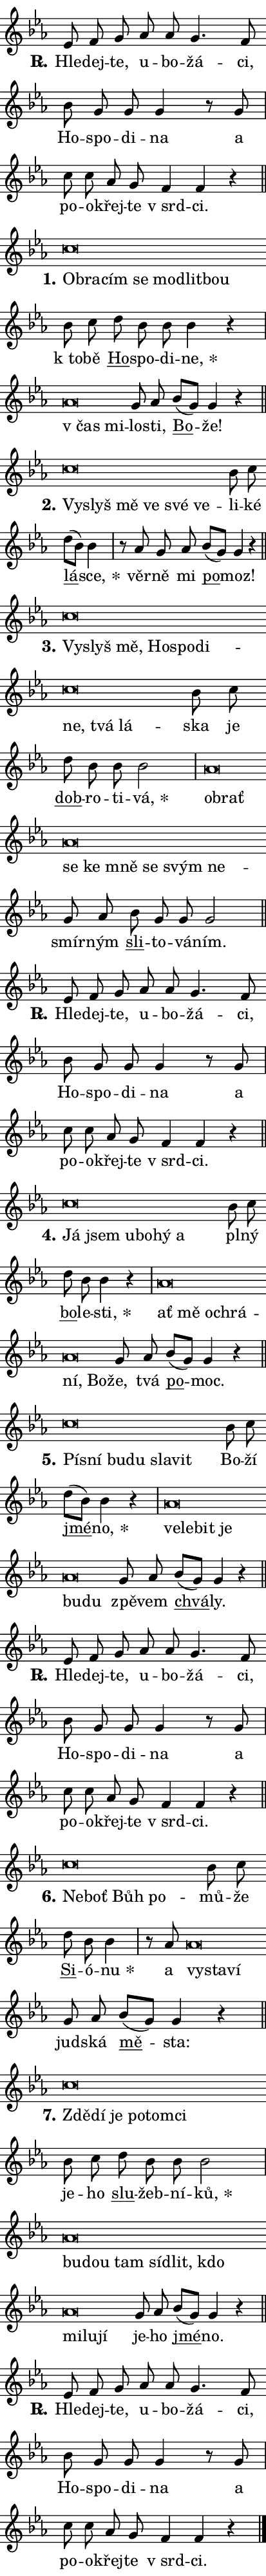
\version "2.22.1"
\header { tagline = "" }
\paper {
  indent = 0\cm
  top-margin = 0\cm
  right-margin = 0\cm
  bottom-margin = 0\cm
  left-margin = 0\cm
  paper-width = 7\cm
  page-breaking = #ly:one-page-breaking
  system-system-spacing.basic-distance = #11
  score-system-spacing.basic-distance = #11
  ragged-last = ##f
}


%% Author: Thomas Morley
%% https://lists.gnu.org/archive/html/lilypond-user/2020-05/msg00002.html
#(define (line-position grob)
"Returns position of @var[grob} in current system:
   @code{'start}, if at first time-step
   @code{'end}, if at last time-step
   @code{'middle} otherwise
"
  (let* ((col (ly:item-get-column grob))
         (ln (ly:grob-object col 'left-neighbor))
         (rn (ly:grob-object col 'right-neighbor))
         (col-to-check-left (if (ly:grob? ln) ln col))
         (col-to-check-right (if (ly:grob? rn) rn col))
         (break-dir-left
           (and
             (ly:grob-property col-to-check-left 'non-musical #f)
             (ly:item-break-dir col-to-check-left)))
         (break-dir-right
           (and
             (ly:grob-property col-to-check-right 'non-musical #f)
             (ly:item-break-dir col-to-check-right))))
        (cond ((eqv? 1 break-dir-left) 'start)
              ((eqv? -1 break-dir-right) 'end)
              (else 'middle))))

#(define (tranparent-at-line-position vctor)
  (lambda (grob)
  "Relying on @code{line-position} select the relevant enry from @var{vctor}.
Used to determine transparency,"
    (case (line-position grob)
      ((end) (not (vector-ref vctor 0)))
      ((middle) (not (vector-ref vctor 1)))
      ((start) (not (vector-ref vctor 2))))))

noteHeadBreakVisibility =
#(define-music-function (break-visibility)(vector?)
"Makes @code{NoteHead}s transparent relying on @var{break-visibility}"
#{
  \override NoteHead.transparent =
    #(tranparent-at-line-position break-visibility)
#})

#(define delete-ledgers-for-transparent-note-heads
  (lambda (grob)
    "Reads whether a @code{NoteHead} is transparent.
If so this @code{NoteHead} is removed from @code{'note-heads} from
@var{grob}, which is supposed to be @code{LedgerLineSpanner}.
As a result ledgers are not printed for this @code{NoteHead}"
    (let* ((nhds-array (ly:grob-object grob 'note-heads))
           (nhds-list
             (if (ly:grob-array? nhds-array)
                 (ly:grob-array->list nhds-array)
                 '()))
           ;; Relies on the transparent-property being done before
           ;; Staff.LedgerLineSpanner.after-line-breaking is executed.
           ;; This is fragile ...
           (to-keep
             (remove
               (lambda (nhd)
                 (ly:grob-property nhd 'transparent #f))
               nhds-list)))
      ;; TODO find a better method to iterate over grob-arrays, similiar
      ;; to filter/remove etc for lists
      ;; For now rebuilt from scratch
      (set! (ly:grob-object grob 'note-heads)  '())
      (for-each
        (lambda (nhd)
          (ly:pointer-group-interface::add-grob grob 'note-heads nhd))
        to-keep))))

hideNotes = {
  \noteHeadBreakVisibility #begin-of-line-visible
}
unHideNotes = {
  \noteHeadBreakVisibility #all-visible
}

% work-around for resetting accidentals
% https://lilypond.org/doc/v2.23/Documentation/notation/displaying-rhythms#unmetered-music
cadenzaMeasure = {
  \cadenzaOff
  \partial 1024 s1024
  \cadenzaOn
}

#(define-markup-command (accent layout props text) (markup?)
  "Underline accented syllable"
  (interpret-markup layout props
    #{\markup \override #'(offset . 4.3) \underline { #text }#}))

responsum = \markup \concat {
  "R" \hspace #-1.05 \path #0.1 #'((moveto 0 0.07) (lineto 0.9 0.8)) \hspace #0.05 "."
}

\layout {
    \context {
        \Staff
        \remove "Time_signature_engraver"
        \override LedgerLineSpanner.after-line-breaking = #delete-ledgers-for-transparent-note-heads
    }
    \context {
        \Voice {
            \override NoteHead.output-attributes = #'((class . "notehead"))
            \override Hairpin.height = #0.55
        }
    }
    \context {
        \Lyrics {
            \override StanzaNumber.output-attributes = #'((class . "stanzanumber"))
            \override LyricSpace.minimum-distance = #0.9
            \override LyricText.font-name = #"TeX Gyre Schola"
            \override LyricText.font-size = 1
            \override StanzaNumber.font-name = #"TeX Gyre Schola Bold"
            \override StanzaNumber.font-size = 1
        }
    }
}

% magnetic-lyrics.ily
%
%   written by
%     Jean Abou Samra <jean@abou-samra.fr>
%     Werner Lemberg <wl@gnu.org>
%
%   adapted by
%     Jiri Hon <jiri.hon@gmail.com>
%
% Version 2022-Apr-15

% https://www.mail-archive.com/lilypond-user@gnu.org/msg149350.html

#(define (Left_hyphen_pointer_engraver context)
   "Collect syllable-hyphen-syllable occurrences in lyrics and store
them in properties.  This engraver only looks to the left.  For
example, if the lyrics input is @code{foo -- bar}, it does the
following.

@itemize @bullet
@item
Set the @code{text} property of the @code{LyricHyphen} grob between
@q{foo} and @q{bar} to @code{foo}.

@item
Set the @code{left-hyphen} property of the @code{LyricText} grob with
text @q{foo} to the @code{LyricHyphen} grob between @q{foo} and
@q{bar}.
@end itemize

Use this auxiliary engraver in combination with the
@code{lyric-@/text::@/apply-@/magnetic-@/offset!} hook."
   (let ((hyphen #f)
         (text #f))
     (make-engraver
      (acknowledgers
       ((lyric-syllable-interface engraver grob source-engraver)
        (set! text grob)))
      (end-acknowledgers
       ((lyric-hyphen-interface engraver grob source-engraver)
        ;(when (not (grob::has-interface grob 'lyric-space-interface))
          (set! hyphen grob)));)
      ((stop-translation-timestep engraver)
       (when (and text hyphen)
         (ly:grob-set-object! text 'left-hyphen hyphen))
       (set! text #f)
       (set! hyphen #f)))))

#(define (lyric-text::apply-magnetic-offset! grob)
   "If the space between two syllables is less than the value in
property @code{LyricText@/.details@/.squash-threshold}, move the right
syllable to the left so that it gets concatenated with the left
syllable.

Use this function as a hook for
@code{LyricText@/.after-@/line-@/breaking} if the
@code{Left_@/hyphen_@/pointer_@/engraver} is active."
   (let ((hyphen (ly:grob-object grob 'left-hyphen #f)))
     (when hyphen
       (let ((left-text (ly:spanner-bound hyphen LEFT)))
         (when (grob::has-interface left-text 'lyric-syllable-interface)
           (let* ((common (ly:grob-common-refpoint grob left-text X))
                  (this-x-ext (ly:grob-extent grob common X))
                  (left-x-ext
                   (begin
                     ;; Trigger magnetism for left-text.
                     (ly:grob-property left-text 'after-line-breaking)
                     (ly:grob-extent left-text common X)))
                  ;; `delta` is the gap width between two syllables.
                  (delta (- (interval-start this-x-ext)
                            (interval-end left-x-ext)))
                  (details (ly:grob-property grob 'details))
                  (threshold (assoc-get 'squash-threshold details 0.2)))
             (when (< delta threshold)
               (let* (;; We have to manipulate the input text so that
                      ;; ligatures crossing syllable boundaries are not
                      ;; disabled.  For languages based on the Latin
                      ;; script this is essentially a beautification.
                      ;; However, for non-Western scripts it can be a
                      ;; necessity.
                      (lt (ly:grob-property left-text 'text))
                      (rt (ly:grob-property grob 'text))
                      (is-space (grob::has-interface hyphen 'lyric-space-interface))
                      (space (if is-space " " ""))
                      (space-markup (grob-interpret-markup grob " "))
                      (space-size (interval-length (ly:stencil-extent space-markup X)))
                      (extra-delta (if is-space space-size 0))
                      ;; Append new syllable.
                      (ltrt-space (if (and (string? lt) (string? rt))
                                (string-append lt space rt)
                                (make-concat-markup (list lt space rt))))
                      ;; Right-align `ltrt` to the right side.
                      (ltrt-space-markup (grob-interpret-markup
                               grob
                               (make-translate-markup
                                (cons (interval-length this-x-ext) 0)
                                (make-right-align-markup ltrt-space)))))
                 (begin
                   ;; Don't print `left-text`.
                   (ly:grob-set-property! left-text 'stencil #f)
                   ;; Set text and stencil (which holds all collected
                   ;; syllables so far) and shift it to the left.
                   (ly:grob-set-property! grob 'text ltrt-space)
                   (ly:grob-set-property! grob 'stencil ltrt-space-markup)
                   (ly:grob-translate-axis! grob (- (- delta extra-delta)) X))))))))))


#(define (lyric-hyphen::displace-bounds-first grob)
   ;; Make very sure this callback isn't triggered too early.
   (let ((left (ly:spanner-bound grob LEFT))
         (right (ly:spanner-bound grob RIGHT)))
     (ly:grob-property left 'after-line-breaking)
     (ly:grob-property right 'after-line-breaking)
     (ly:lyric-hyphen::print grob)))

squashThreshold = #0.4

\layout {
  \context {
    \Lyrics
    \consists #Left_hyphen_pointer_engraver
    \override LyricText.after-line-breaking =
      #lyric-text::apply-magnetic-offset!
    \override LyricHyphen.stencil = #lyric-hyphen::displace-bounds-first
    \override LyricText.details.squash-threshold = \squashThreshold
    \override LyricHyphen.minimum-distance = 0
    \override LyricHyphen.minimum-length = \squashThreshold
  }
}

squash = \override LyricText.details.squash-threshold = 9999
unSquash = \override LyricText.details.squash-threshold = \squashThreshold

left = \override LyricText.self-alignment-X = #LEFT
unLeft = \revert LyricText.self-alignment-X

starOffset = #(lambda (grob) 
                (let ((x_offset (ly:self-alignment-interface::aligned-on-x-parent grob)))
                  (if (= x_offset 0) 0 (+ x_offset 1.2))))

star = #(define-music-function (syllable)(string?)
"Append star separator at the end of a syllable"
#{
  \once \override LyricText.X-offset = #starOffset
  \lyricmode { \markup {
    #syllable
    \override #'((font-name . "TeX Gyre Schola Bold")) \hspace #0.2 \lower #0.65 \larger "*"
  } }
#})

starAccent = #(define-music-function (syllable)(string?)
"Append star separator at the end of a syllable and make accent"
#{
  \once \override LyricText.X-offset = #starOffset
  \lyricmode { \markup {
    \accent #syllable
    \override #'((font-name . "TeX Gyre Schola Bold")) \hspace #0.2 \lower #0.65 \larger "*"
  } }
#})

breath = #(define-music-function (syllable)(string?)
"Append breathing indicator at the end of a syllable"
#{
  \lyricmode { \markup { #syllable "+" } }
#})

optionalBreath = #(define-music-function (syllable)(string?)
"Append optional breathing indicator at the end of a syllable"
#{
  \lyricmode { \markup { #syllable "(+)" } }
#})


\score {
    <<
        \new Voice = "melody" { \cadenzaOn \key es \major \relative { es'8 f g as as g4. f8 \bar "" bes g g g4 r8 g \cadenzaMeasure \bar "|" c c as g f4 f r \cadenzaMeasure \bar "||" \break }
\relative { c''\breve*1/16 \hideNotes \breve*1/16 \bar "" \breve*1/16 \bar "" \breve*1/16 \bar "" \breve*1/16 \bar "" \breve*1/16 \breve*1/16 \bar "" \unHideNotes bes8 c \bar "" d bes bes bes4 r \cadenzaMeasure \bar "|" as\breve*1/16 \hideNotes \breve*1/16 \bar "" \unHideNotes g8 as \bar "" bes[( g)] g4 r \cadenzaMeasure \bar "||" \break }
\relative { c''\breve*1/16 \hideNotes \breve*1/16 \bar "" \breve*1/16 \bar "" \breve*1/16 \bar "" \breve*1/16 \breve*1/16 \bar "" \unHideNotes bes8 c \bar "" d[( bes)] bes4 \cadenzaMeasure \bar "|" r8 as g8 as \bar "" bes[( g)] g4 r \cadenzaMeasure \bar "||" \break }
\relative { c''\breve*1/16 \hideNotes \breve*1/16 \bar "" \breve*1/16 \bar "" \breve*1/16 \bar "" \breve*1/16 \bar "" \breve*1/16 \bar "" \breve*1/16 \bar "" \breve*1/16 \breve*1/16 \bar "" \unHideNotes bes8 c \bar "" d bes bes bes2 \cadenzaMeasure \bar "|" as\breve*1/16 \hideNotes \breve*1/16 \bar "" \breve*1/16 \bar "" \breve*1/16 \bar "" \breve*1/16 \bar "" \breve*1/16 \bar "" \breve*1/16 \breve*1/16 \bar "" \unHideNotes g8 as \bar "" bes g g g2 \cadenzaMeasure \bar "||" \break }
\relative { es'8 f g as as g4. f8 \bar "" bes g g g4 r8 g \cadenzaMeasure \bar "|" c c as g f4 f r \cadenzaMeasure \bar "||" \break }
\relative { c''\breve*1/16 \hideNotes \breve*1/16 \bar "" \breve*1/16 \bar "" \breve*1/16 \bar "" \breve*1/16 \breve*1/16 \bar "" \unHideNotes bes8 c \bar "" d bes bes4 r \cadenzaMeasure \bar "|" as\breve*1/16 \hideNotes \breve*1/16 \bar "" \breve*1/16 \bar "" \breve*1/16 \bar "" \breve*1/16 \breve*1/16 \bar "" \unHideNotes g8 as \bar "" bes[( g)] g4 r \cadenzaMeasure \bar "||" \break }
\relative { c''\breve*1/16 \hideNotes \breve*1/16 \bar "" \breve*1/16 \bar "" \breve*1/16 \bar "" \breve*1/16 \breve*1/16 \bar "" \unHideNotes bes8 c \bar "" d[( bes)] bes4 r \cadenzaMeasure \bar "|" as\breve*1/16 \hideNotes \breve*1/16 \bar "" \breve*1/16 \bar "" \breve*1/16 \bar "" \breve*1/16 \breve*1/16 \bar "" \unHideNotes g8 as \bar "" bes[( g)] g4 r \cadenzaMeasure \bar "||" \break }
\relative { es'8 f g as as g4. f8 \bar "" bes g g g4 r8 g \cadenzaMeasure \bar "|" c c as g f4 f r \cadenzaMeasure \bar "||" \break }
\relative { c''\breve*1/16 \hideNotes \breve*1/16 \bar "" \breve*1/16 \breve*1/16 \bar "" \unHideNotes bes8 c \bar "" d bes bes4 \cadenzaMeasure \bar "|" r8 as8 as\breve*1/16 \hideNotes \breve*1/16 \breve*1/16 \bar "" \unHideNotes g8 as \bar "" bes[( g)] g4 r \cadenzaMeasure \bar "||" \break }
\relative { c''\breve*1/16 \hideNotes \breve*1/16 \bar "" \breve*1/16 \bar "" \breve*1/16 \bar "" \breve*1/16 \breve*1/16 \bar "" \unHideNotes bes8 c \bar "" d bes bes bes2 \cadenzaMeasure \bar "|" as\breve*1/16 \hideNotes \breve*1/16 \bar "" \breve*1/16 \bar "" \breve*1/16 \bar "" \breve*1/16 \bar "" \breve*1/16 \bar "" \breve*1/16 \bar "" \breve*1/16 \breve*1/16 \bar "" \unHideNotes g8 as \bar "" bes[( g)] g4 r \cadenzaMeasure \bar "||" \break }
\relative { es'8 f g as as g4. f8 \bar "" bes g g g4 r8 g \cadenzaMeasure \bar "|" c c as g f4 f r \cadenzaMeasure \bar "||" \break } \bar "|." }
        \new Lyrics \lyricsto "melody" { \lyricmode { \set stanza = \responsum
Hle -- dej -- te, u -- bo -- žá -- ci, Ho -- spo -- di -- na a po -- o -- křej -- te "v srd" -- ci.
\set stanza = "1."
\left O -- \squash bra -- cím se mod -- lit -- bou \unLeft \unSquash "k to" -- bě \markup \accent Ho -- spo -- di -- \star ne, \left "v čas" \squash mi -- \unLeft \unSquash lo -- sti, \markup \accent Bo -- že!
\set stanza = "2."
\left Vy -- \squash slyš mě ve své ve -- \unLeft \unSquash li -- ké \markup \accent lá -- \star sce, věr -- ně mi \markup \accent po -- moz!
\set stanza = "3."
\left Vy -- \squash slyš mě, Ho -- spo -- di -- ne, tvá lá -- \unLeft \unSquash ska je \markup \accent dob -- ro -- ti -- \star vá, \left o -- \squash brať se ke mně se svým ne -- \unLeft \unSquash smír -- ným \markup \accent sli -- to -- vá -- ním.
\set stanza = \responsum
Hle -- dej -- te, u -- bo -- žá -- ci, Ho -- spo -- di -- na a po -- o -- křej -- te "v srd" -- ci.
\set stanza = "4."
\left Já \squash jsem u -- bo -- hý a \unLeft \unSquash pl -- ný \markup \accent bo -- le -- \star sti, \left ať \squash mě o -- chrá -- ní, Bo -- \unLeft \unSquash že, tvá \markup \accent po -- moc.
\set stanza = "5."
\left Pí -- \squash sní bu -- du sla -- vit \unLeft \unSquash Bo -- ží \markup \accent jmé -- \star no, \left ve -- \squash le -- bit je bu -- du \unLeft \unSquash zpě -- vem \markup \accent chvá -- ly.
\set stanza = \responsum
Hle -- dej -- te, u -- bo -- žá -- ci, Ho -- spo -- di -- na a po -- o -- křej -- te "v srd" -- ci.
\set stanza = "6."
\left Ne -- \squash boť Bůh po -- \unLeft \unSquash mů -- že \markup \accent Si -- ó -- \star nu a \left vy -- \squash sta -- ví \unLeft \unSquash jud -- ská \markup \accent mě -- sta:
\set stanza = "7."
\left Zdě -- \squash dí je po -- tom -- ci \unLeft \unSquash je -- ho \markup \accent slu -- žeb -- ní -- \star ků, \left bu -- \squash dou tam síd -- lit, kdo mi -- lu -- jí \unLeft \unSquash je -- ho \markup \accent jmé -- no.
\set stanza = \responsum
Hle -- dej -- te, u -- bo -- žá -- ci, Ho -- spo -- di -- na a po -- o -- křej -- te "v srd" -- ci. } }
    >>
    \layout {}
}
